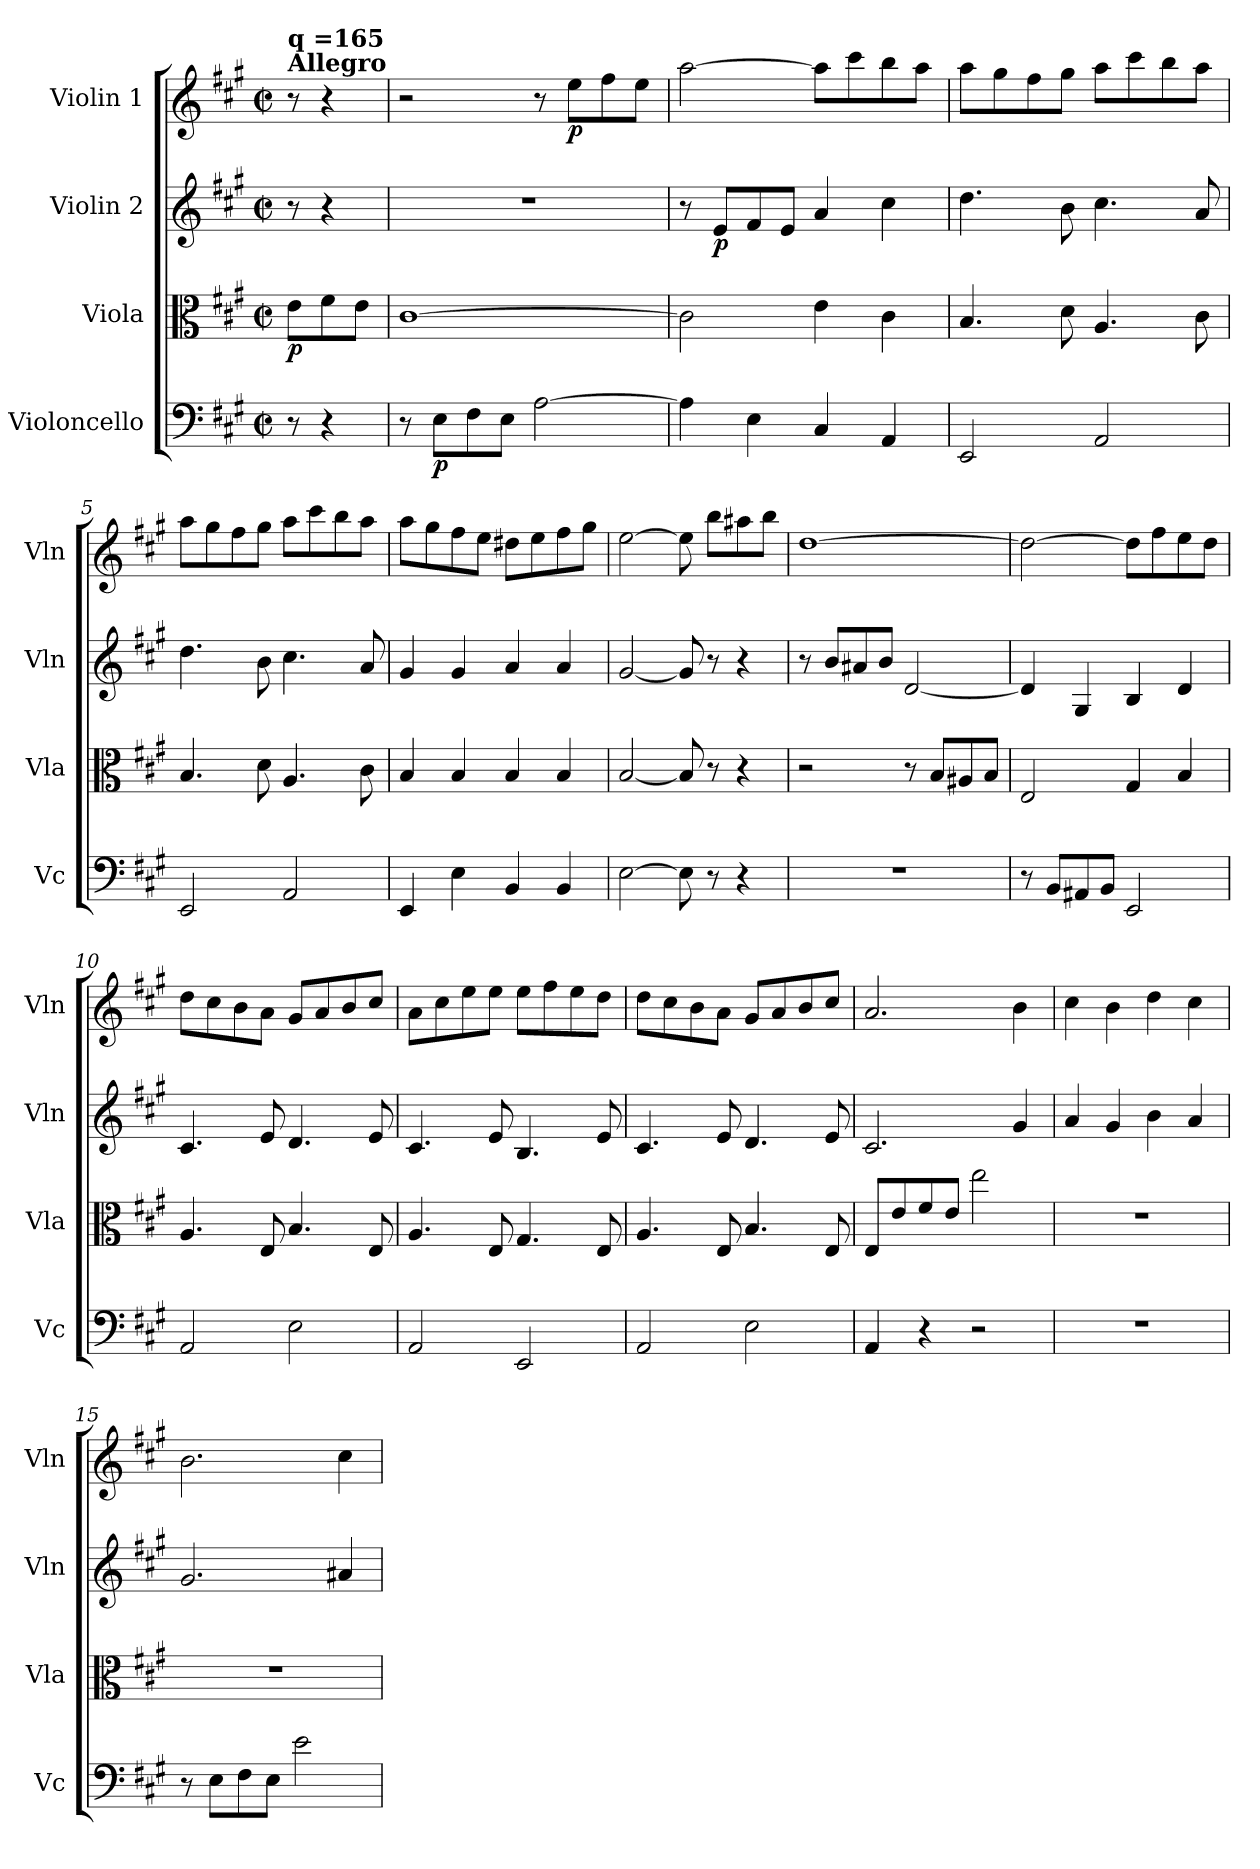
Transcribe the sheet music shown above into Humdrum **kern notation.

**kern	**dynam	**kern	**dynam	**kern	**dynam	**kern	**dynam
*part4	*part4	*part3	*part3	*part2	*part2	*part1	*part1
*staff4	*staff4	*staff3	*staff3	*staff2	*staff2	*staff1	*staff1
*I"Violoncello	*	*I"Viola	*	*I"Violin 2	*	*I"Violin 1	*
*I'Vc	*	*I'Vla	*	*I'Vln	*	*I'Vln	*
*clefF4	*	*clefC3	*	*clefG2	*	*clefG2	*
*k[f#c#g#]	*	*k[f#c#g#]	*	*k[f#c#g#]	*	*k[f#c#g#]	*
*A:	*	*A:	*	*A:	*	*A:	*
*M2/2	*	*M2/2	*	*M2/2	*	*M2/2	*
*met(c|)	*	*met(c|)	*	*met(c|)	*	*met(c|)	*
=1	=1	=1	=1	=1	=1	=1	=1
!	!	!	!	!	!	!LO:TX:a:B:t=Allegro	!
!	!	!	!	!	!	!LO:TX:a:B:t=q =165	!
!	!	!	!LO:DY:b	!	!	!	!
8r	.	8e\L	p	8r	.	8r	.
4r	.	8f#\	.	4r	.	4r	.
.	.	8e\J	.	.	.	.	.
!!LO:LB:g=z
=2	=2	=2	=2	=2	=2	=2	=2
8r	.	[1c#	.	1r	.	2r	.
!	!LO:DY:b	!	!	!	!	!	!
8E\L	p	.	.	.	.	.	.
8F#\	.	.	.	.	.	.	.
8E\J	.	.	.	.	.	.	.
[2A\	.	.	.	.	.	8r	.
!	!	!	!	!	!	!	!LO:DY:b
.	.	.	.	.	.	8ee\L	p
.	.	.	.	.	.	8ff#\	.
.	.	.	.	.	.	8ee\J	.
=3	=3	=3	=3	=3	=3	=3	=3
4A\]	.	2c#\]	.	8r	.	[2aa\	.
!	!	!	!	!	!LO:DY:b	!	!
.	.	.	.	8e/L	p	.	.
4E\	.	.	.	8f#/	.	.	.
.	.	.	.	8e/J	.	.	.
4C#/	.	4e\	.	4a/	.	8aa\L]	.
.	.	.	.	.	.	8ccc#\	.
4AA/	.	4c#\	.	4cc#\	.	8bb\	.
.	.	.	.	.	.	8aa\J	.
=4	=4	=4	=4	=4	=4	=4	=4
2EE/	.	4.B/	.	4.dd\	.	8aa\L	.
.	.	.	.	.	.	8gg#\	.
.	.	.	.	.	.	8ff#\	.
.	.	8d\	.	8b\	.	8gg#\J	.
2AA/	.	4.A/	.	4.cc#\	.	8aa\L	.
.	.	.	.	.	.	8ccc#\	.
.	.	.	.	.	.	8bb\	.
.	.	8c#\	.	8a/	.	8aa\J	.
=5	=5	=5	=5	=5	=5	=5	=5
2EE/	.	4.B/	.	4.dd\	.	8aa\L	.
.	.	.	.	.	.	8gg#\	.
.	.	.	.	.	.	8ff#\	.
.	.	8d\	.	8b\	.	8gg#\J	.
2AA/	.	4.A/	.	4.cc#\	.	8aa\L	.
.	.	.	.	.	.	8ccc#\	.
.	.	.	.	.	.	8bb\	.
.	.	8c#\	.	8a/	.	8aa\J	.
!!LO:PB:g=z
=6	=6	=6	=6	=6	=6	=6	=6
4EE/	.	4B/	.	4g#/	.	8aa\L	.
.	.	.	.	.	.	8gg#\	.
4E\	.	4B/	.	4g#/	.	8ff#\	.
.	.	.	.	.	.	8ee\J	.
4BB/	.	4B/	.	4a/	.	8dd#X\L	.
.	.	.	.	.	.	8ee\	.
4BB/	.	4B/	.	4a/	.	8ff#\	.
.	.	.	.	.	.	8gg#\J	.
=7	=7	=7	=7	=7	=7	=7	=7
[2E\	.	[2B/	.	[2g#/	.	[2ee\	.
8E\]	.	8B/]	.	8g#/]	.	8ee\]	.
8r	.	8r	.	8r	.	8bb\L	.
4r	.	4r	.	4r	.	8aa#X\	.
.	.	.	.	.	.	8bb\J	.
=8	=8	=8	=8	=8	=8	=8	=8
1r	.	2r	.	8r	.	[1dd	.
.	.	.	.	8b/L	.	.	.
.	.	.	.	8a#X/	.	.	.
.	.	.	.	8b/J	.	.	.
.	.	8r	.	[2d/	.	.	.
.	.	8B/L	.	.	.	.	.
.	.	8A#X/	.	.	.	.	.
.	.	8B/J	.	.	.	.	.
=9	=9	=9	=9	=9	=9	=9	=9
8r	.	2E/	.	4d/]	.	2dd\_	.
8BB/L	.	.	.	.	.	.	.
8AA#X/	.	.	.	4G#/	.	.	.
8BB/J	.	.	.	.	.	.	.
2EE/	.	4G#/	.	4B/	.	8dd\L]	.
.	.	.	.	.	.	8ff#\	.
.	.	4B/	.	4d/	.	8ee\	.
.	.	.	.	.	.	8dd\J	.
!!LO:PB:g=z
=10	=10	=10	=10	=10	=10	=10	=10
2AA/	.	4.A/	.	4.c#/	.	8dd\L	.
.	.	.	.	.	.	8cc#\	.
.	.	.	.	.	.	8b\	.
.	.	8E/	.	8e/	.	8a\J	.
2E\	.	4.B/	.	4.d/	.	8g#/L	.
.	.	.	.	.	.	8a/	.
.	.	.	.	.	.	8b/	.
.	.	8E/	.	8e/	.	8cc#/J	.
=11	=11	=11	=11	=11	=11	=11	=11
2AA/	.	4.A/	.	4.c#/	.	8a\L	.
.	.	.	.	.	.	8cc#\	.
.	.	.	.	.	.	8ee\	.
.	.	8E/	.	8e/	.	8ee\J	.
2EE/	.	4.G#/	.	4.B/	.	8ee\L	.
.	.	.	.	.	.	8ff#\	.
.	.	.	.	.	.	8ee\	.
.	.	8E/	.	8e/	.	8dd\J	.
=12	=12	=12	=12	=12	=12	=12	=12
2AA/	.	4.A/	.	4.c#/	.	8dd\L	.
.	.	.	.	.	.	8cc#\	.
.	.	.	.	.	.	8b\	.
.	.	8E/	.	8e/	.	8a\J	.
2E\	.	4.B/	.	4.d/	.	8g#/L	.
.	.	.	.	.	.	8a/	.
.	.	.	.	.	.	8b/	.
.	.	8E/	.	8e/	.	8cc#/J	.
=13	=13	=13	=13	=13	=13	=13	=13
4AA/	.	8E/L	.	2.c#/	.	2.a/	.
.	.	8e/	.	.	.	.	.
4r	.	8f#/	.	.	.	.	.
.	.	8e/J	.	.	.	.	.
2r	.	2ee\	.	.	.	.	.
.	.	.	.	4g#/	.	4b\	.
!!LO:LB:g=z
=14	=14	=14	=14	=14	=14	=14	=14
1r	.	1r	.	4a/	.	4cc#\	.
.	.	.	.	4g#/	.	4b\	.
.	.	.	.	4b\	.	4dd\	.
.	.	.	.	4a/	.	4cc#\	.
=15	=15	=15	=15	=15	=15	=15	=15
8r	.	1r	.	2.g#/	.	2.b\	.
8E\L	.	.	.	.	.	.	.
8F#\	.	.	.	.	.	.	.
8E\J	.	.	.	.	.	.	.
2e\	.	.	.	.	.	.	.
.	.	.	.	4a#X/	.	4cc#\	.
=	=	=	=	=	=	=	=
*-	*-	*-	*-	*-	*-	*-	*-
